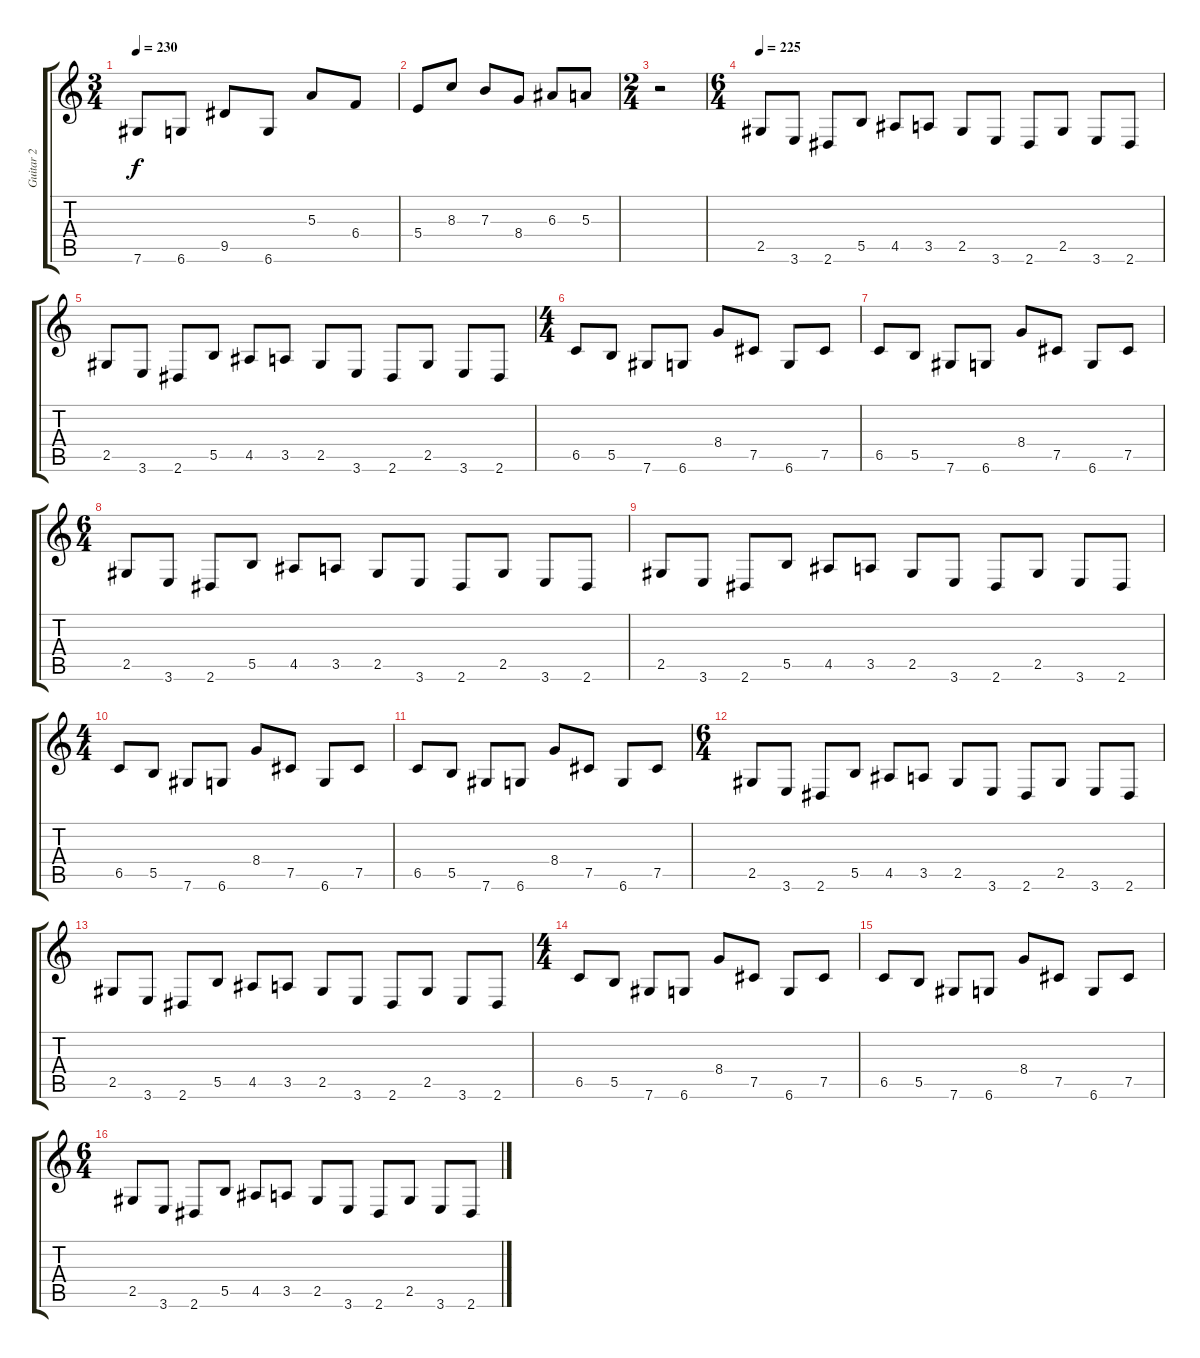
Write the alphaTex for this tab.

\track ("Guitar 2" "Guitar 2") {instrument overdrivenguitar}
\staff {score tabs}
\tuning (Db4 Ab3 E3 B2 Gb2 Db2) {hide}
\ts (3 4)
\tempo 230
\clef g2
\ks c
7.6.8{dy f} 6.6.8 9.5.8 6.6.8 5.3.8 6.4.8 |
5.4.8 8.3.8 7.3.8 8.4.8 6.3.8 5.3.8 |
\ts (2 4)
r.2 |
\ts (6 4)
\tempo 225
2.5.8 3.6.8 2.6.8 5.5.8 4.5.8 3.5.8 2.5.8 3.6.8 2.6.8 2.5.8 3.6.8 2.6.8 |
2.5.8 3.6.8 2.6.8 5.5.8 4.5.8 3.5.8 2.5.8 3.6.8 2.6.8 2.5.8 3.6.8 2.6.8 |
\ts (4 4)
6.5.8 5.5.8 7.6.8 6.6.8 8.4.8 7.5.8 6.6.8 7.5.8 |
6.5.8 5.5.8 7.6.8 6.6.8 8.4.8 7.5.8 6.6.8 7.5.8 |
\ts (6 4)
2.5.8 3.6.8 2.6.8 5.5.8 4.5.8 3.5.8 2.5.8 3.6.8 2.6.8 2.5.8 3.6.8 2.6.8 |
2.5.8 3.6.8 2.6.8 5.5.8 4.5.8 3.5.8 2.5.8 3.6.8 2.6.8 2.5.8 3.6.8 2.6.8 |
\ts (4 4)
6.5.8 5.5.8 7.6.8 6.6.8 8.4.8 7.5.8 6.6.8 7.5.8 |
6.5.8 5.5.8 7.6.8 6.6.8 8.4.8 7.5.8 6.6.8 7.5.8 |
\ts (6 4)
2.5.8 3.6.8 2.6.8 5.5.8 4.5.8 3.5.8 2.5.8 3.6.8 2.6.8 2.5.8 3.6.8 2.6.8 |
2.5.8 3.6.8 2.6.8 5.5.8 4.5.8 3.5.8 2.5.8 3.6.8 2.6.8 2.5.8 3.6.8 2.6.8 |
\ts (4 4)
6.5.8 5.5.8 7.6.8 6.6.8 8.4.8 7.5.8 6.6.8 7.5.8 |
6.5.8 5.5.8 7.6.8 6.6.8 8.4.8 7.5.8 6.6.8 7.5.8 |
\ts (6 4)
2.5.8 3.6.8 2.6.8 5.5.8 4.5.8 3.5.8 2.5.8 3.6.8 2.6.8 2.5.8 3.6.8 2.6.8
